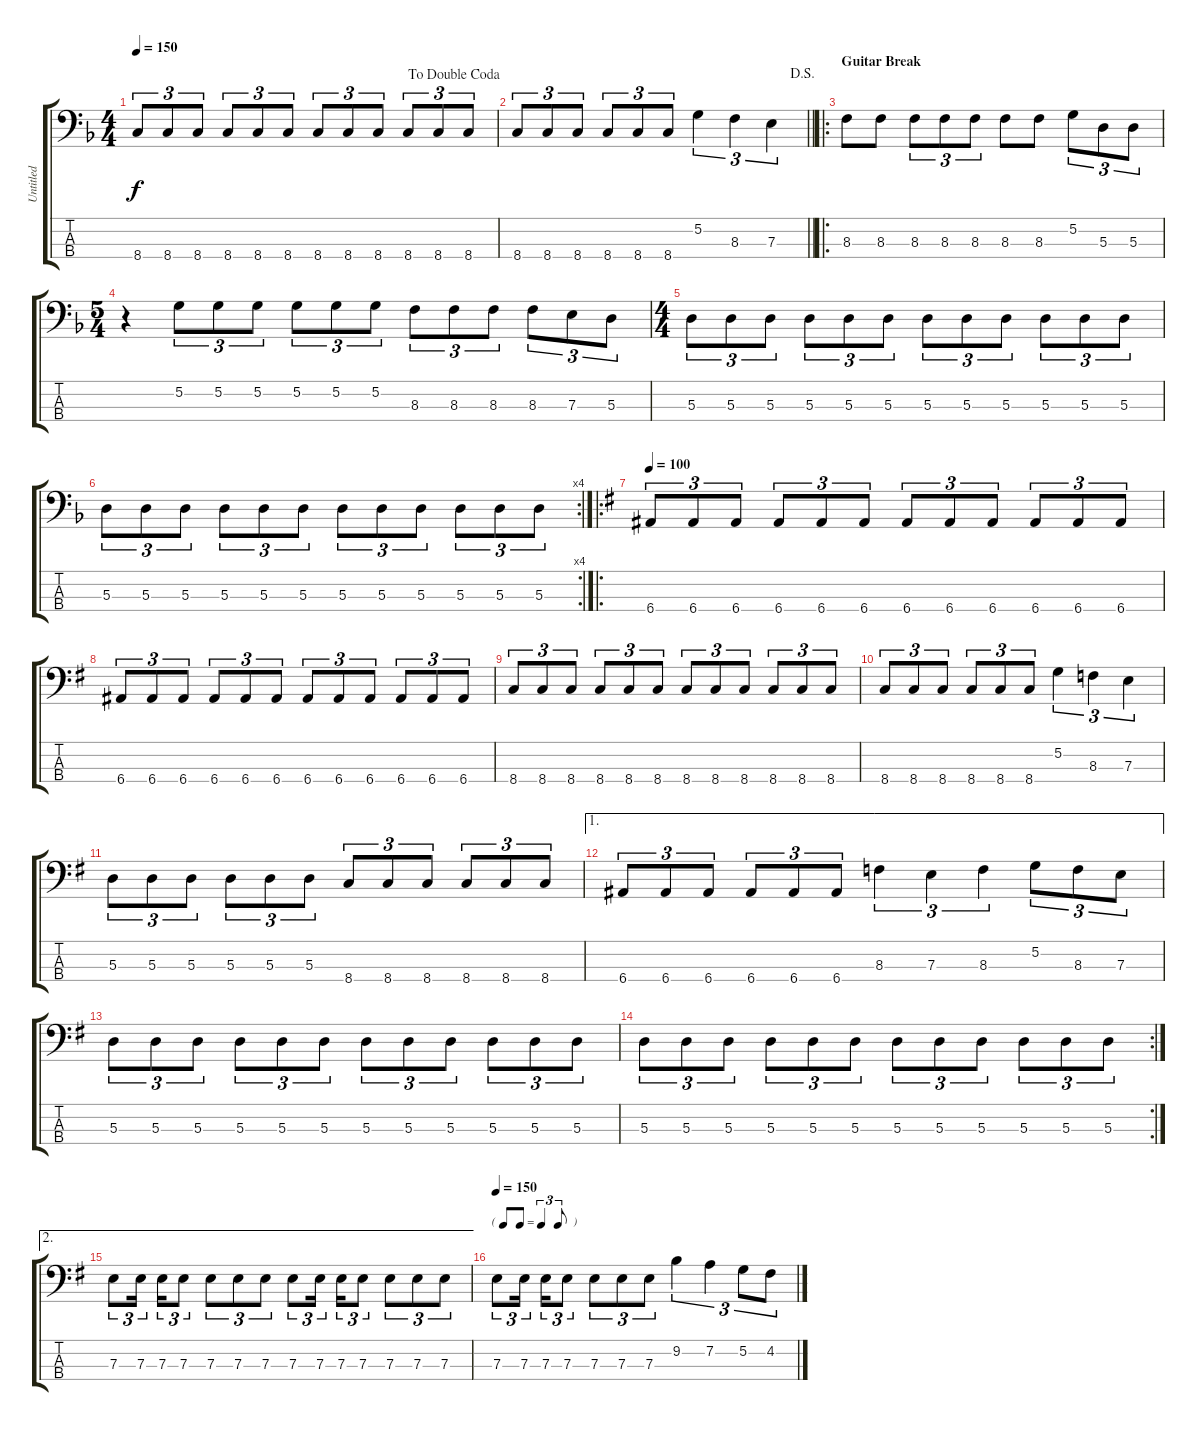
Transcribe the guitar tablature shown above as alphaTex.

\track ("Untitled" "Untitled") {instrument electricbassfinger}
\staff {score tabs}
\tuning (G2 D2 A1 E1) {hide}
\ts (4 4)
\jump dadoublecoda
\tempo 150
\clef f4
\ks f
8.4.8{tu (3 2) dy f} 8.4.8{tu (3 2)} 8.4.8{tu (3 2)} 8.4.8{tu (3 2)} 8.4.8{tu (3 2)} 8.4.8{tu (3 2)} 8.4.8{tu (3 2)} 8.4.8{tu (3 2)} 8.4.8{tu (3 2)} 8.4.8{tu (3 2)} 8.4.8{tu (3 2)} 8.4.8{tu (3 2)} |
\jump dalsegno
\barLineRight lightlight
8.4.8{tu (3 2)} 8.4.8{tu (3 2)} 8.4.8{tu (3 2)} 8.4.8{tu (3 2)} 8.4.8{tu (3 2)} 8.4.8{tu (3 2)} 5.2.4{tu (3 2)} 8.3.4{tu (3 2)} 7.3.4{tu (3 2)} |
\ro
\section ("" "Guitar Break")
8.3.8 8.3.8 8.3.8{tu (3 2)} 8.3.8{tu (3 2)} 8.3.8{tu (3 2)} 8.3.8 8.3.8 5.2.8{tu (3 2)} 5.3.8{tu (3 2)} 5.3.8{tu (3 2)} |
\ts (5 4)
r.4 5.2.8{tu (3 2)} 5.2.8{tu (3 2)} 5.2.8{tu (3 2)} 5.2.8{tu (3 2)} 5.2.8{tu (3 2)} 5.2.8{tu (3 2)} 8.3.8{tu (3 2)} 8.3.8{tu (3 2)} 8.3.8{tu (3 2)} 8.3.8{tu (3 2)} 7.3.8{tu (3 2)} 5.3.8{tu (3 2)} |
\ts (4 4)
5.3.8{tu (3 2)} 5.3.8{tu (3 2)} 5.3.8{tu (3 2)} 5.3.8{tu (3 2)} 5.3.8{tu (3 2)} 5.3.8{tu (3 2)} 5.3.8{tu (3 2)} 5.3.8{tu (3 2)} 5.3.8{tu (3 2)} 5.3.8{tu (3 2)} 5.3.8{tu (3 2)} 5.3.8{tu (3 2)} |
\rc 4
5.3.8{tu (3 2)} 5.3.8{tu (3 2)} 5.3.8{tu (3 2)} 5.3.8{tu (3 2)} 5.3.8{tu (3 2)} 5.3.8{tu (3 2)} 5.3.8{tu (3 2)} 5.3.8{tu (3 2)} 5.3.8{tu (3 2)} 5.3.8{tu (3 2)} 5.3.8{tu (3 2)} 5.3.8{tu (3 2)} |
\ro
\tempo 100
\ks g
6.4.8{tu (3 2)} 6.4.8{tu (3 2)} 6.4.8{tu (3 2)} 6.4.8{tu (3 2)} 6.4.8{tu (3 2)} 6.4.8{tu (3 2)} 6.4.8{tu (3 2)} 6.4.8{tu (3 2)} 6.4.8{tu (3 2)} 6.4.8{tu (3 2)} 6.4.8{tu (3 2)} 6.4.8{tu (3 2)} |
6.4.8{tu (3 2)} 6.4.8{tu (3 2)} 6.4.8{tu (3 2)} 6.4.8{tu (3 2)} 6.4.8{tu (3 2)} 6.4.8{tu (3 2)} 6.4.8{tu (3 2)} 6.4.8{tu (3 2)} 6.4.8{tu (3 2)} 6.4.8{tu (3 2)} 6.4.8{tu (3 2)} 6.4.8{tu (3 2)} |
8.4.8{tu (3 2)} 8.4.8{tu (3 2)} 8.4.8{tu (3 2)} 8.4.8{tu (3 2)} 8.4.8{tu (3 2)} 8.4.8{tu (3 2)} 8.4.8{tu (3 2)} 8.4.8{tu (3 2)} 8.4.8{tu (3 2)} 8.4.8{tu (3 2)} 8.4.8{tu (3 2)} 8.4.8{tu (3 2)} |
8.4.8{tu (3 2)} 8.4.8{tu (3 2)} 8.4.8{tu (3 2)} 8.4.8{tu (3 2)} 8.4.8{tu (3 2)} 8.4.8{tu (3 2)} 5.2.4{tu (3 2)} 8.3.4{tu (3 2)} 7.3.4{tu (3 2)} |
5.3.8{tu (3 2)} 5.3.8{tu (3 2)} 5.3.8{tu (3 2)} 5.3.8{tu (3 2)} 5.3.8{tu (3 2)} 5.3.8{tu (3 2)} 8.4.8{tu (3 2)} 8.4.8{tu (3 2)} 8.4.8{tu (3 2)} 8.4.8{tu (3 2)} 8.4.8{tu (3 2)} 8.4.8{tu (3 2)} |
\ae 1
6.4.8{tu (3 2)} 6.4.8{tu (3 2)} 6.4.8{tu (3 2)} 6.4.8{tu (3 2)} 6.4.8{tu (3 2)} 6.4.8{tu (3 2)} 8.3.4{tu (3 2)} 7.3.4{tu (3 2)} 8.3.4{tu (3 2)} 5.2.8{tu (3 2)} 8.3.8{tu (3 2)} 7.3.8{tu (3 2)} |
5.3.8{tu (3 2)} 5.3.8{tu (3 2)} 5.3.8{tu (3 2)} 5.3.8{tu (3 2)} 5.3.8{tu (3 2)} 5.3.8{tu (3 2)} 5.3.8{tu (3 2)} 5.3.8{tu (3 2)} 5.3.8{tu (3 2)} 5.3.8{tu (3 2)} 5.3.8{tu (3 2)} 5.3.8{tu (3 2)} |
\rc 2
5.3.8{tu (3 2)} 5.3.8{tu (3 2)} 5.3.8{tu (3 2)} 5.3.8{tu (3 2)} 5.3.8{tu (3 2)} 5.3.8{tu (3 2)} 5.3.8{tu (3 2)} 5.3.8{tu (3 2)} 5.3.8{tu (3 2)} 5.3.8{tu (3 2)} 5.3.8{tu (3 2)} 5.3.8{tu (3 2)} |
\ae 2
7.3.8{tu (3 2)} 7.3.16{tu (3 2) beam splitsecondary} 7.3.16{tu (3 2)} 7.3.8{tu (3 2)} 7.3.8{tu (3 2)} 7.3.8{tu (3 2)} 7.3.8{tu (3 2)} 7.3.8{tu (3 2)} 7.3.16{tu (3 2) beam splitsecondary} 7.3.16{tu (3 2)} 7.3.8{tu (3 2)} 7.3.8{tu (3 2)} 7.3.8{tu (3 2)} 7.3.8{tu (3 2)} |
\tf triplet8th
\tempo 150
7.3.8{tu (3 2)} 7.3.16{tu (3 2) beam splitsecondary} 7.3.16{tu (3 2)} 7.3.8{tu (3 2)} 7.3.8{tu (3 2)} 7.3.8{tu (3 2)} 7.3.8{tu (3 2)} 9.2.4{tu (3 2)} 7.2.4{tu (3 2)} 5.2.8{tu (3 2)} 4.2.8{tu (3 2)}
